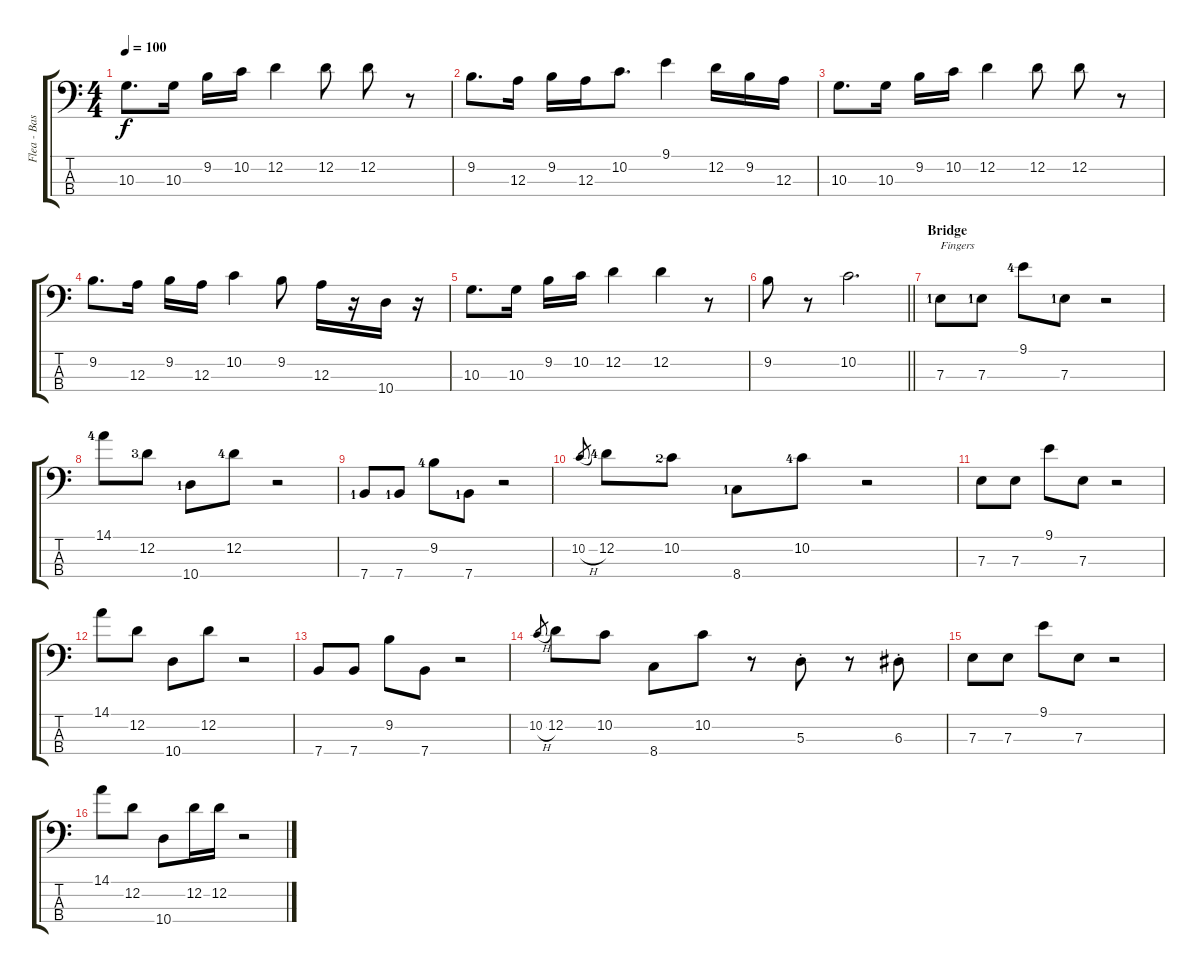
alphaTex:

\track ("Flea - Bass" "Flea - Bas") {instrument electricbassfinger}
\staff {score tabs}
\tuning (G2 D2 A1 E1) {hide}
\ts (4 4)
\tempo 100
\clef f4
\ks c
10.3.8{d dy f} 10.3.16 9.2.16 10.2.16 12.2.4 12.2.8 12.2.8 r.8 |
9.2.8{d} 12.3.16 9.2.16 12.3.16 10.2.8{d} 9.1.4 12.2.16 9.2.16 12.3.16 |
10.3.8{d} 10.3.16 9.2.16 10.2.16 12.2.4 12.2.8 12.2.8 r.8 |
9.2.8{d} 12.3.16 9.2.16 12.3.16 10.2.4 9.2.8 12.3.16 r.16 10.4.16 r.16 |
10.3.8{d} 10.3.16 9.2.16 10.2.16 12.2.4 12.2.4 r.8 |
\barLineRight lightlight
9.2.8 r.8 10.2.2{d} |
\section ("" "Bridge")
7.3{lf 2}.8{txt "Fingers"} 7.3{lf 2}.8 9.1{lf 5}.8 7.3{lf 2}.8 r.2 |
14.1{lf 5}.8 12.2{lf 4}.8 10.4{lf 2}.8 12.2{lf 5}.8 r.2 |
7.4{lf 2}.8 7.4{lf 2}.8 9.2{lf 5}.8 7.4{lf 2}.8 r.2 |
10.2{h}.8{gr} 12.2{lf 5}.8 10.2{lf 3}.8 8.4{lf 2}.8 10.2{lf 5}.8 r.2 |
7.3.8 7.3.8 9.1.8 7.3.8 r.2 |
14.1.8 12.2.8 10.4.8 12.2.8 r.2 |
7.4.8 7.4.8 9.2.8 7.4.8 r.2 |
10.2{h}.8{gr} 12.2.8 10.2.8 8.4.8 10.2.8 r.8 5.3{st}.8 r.8 6.3{st}.8 |
7.3.8 7.3.8 9.1.8 7.3.8 r.2 |
14.1.8 12.2.8 10.4.8 12.2.16 12.2.16 r.2
